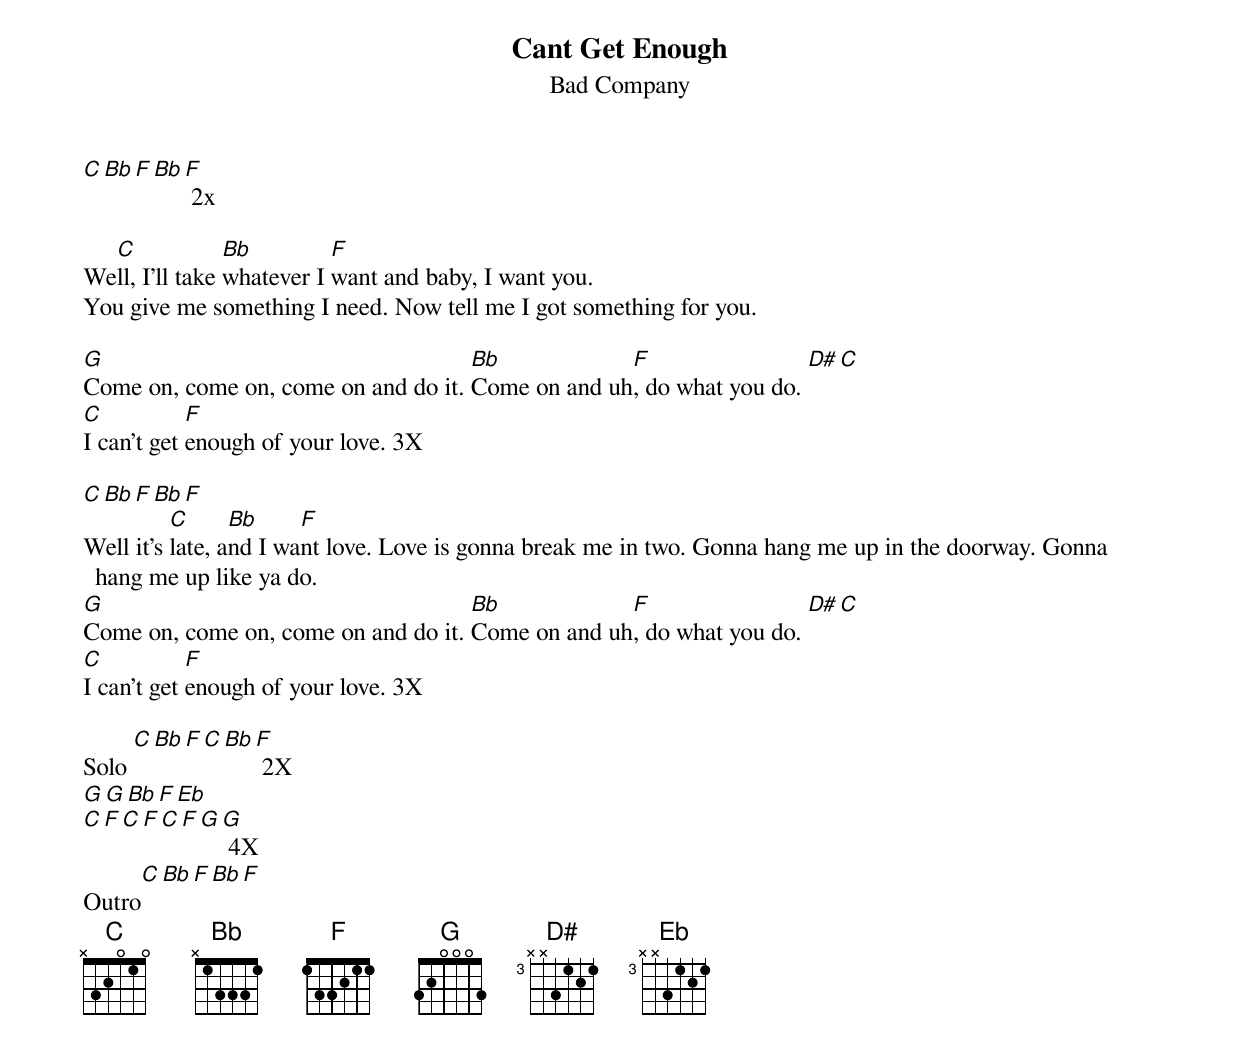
{title:Cant Get Enough}
{subtitle:Bad Company}
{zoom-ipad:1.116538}
[C][Bb][F][Bb][F] 2x

We[C]ll, I'll take [Bb]whatever I [F]want and baby, I want you.
You give me something I need. Now tell me I got something for you.

[G]Come on, come on, come on and do it. [Bb]Come on and uh[F], do what you do. [D#][C]
[C]I can't get [F]enough of your love. 3X

[C][Bb][F][Bb][F]
Well it's [C]late, a[Bb]nd I wa[F]nt love. Love is gonna break me in two. Gonna hang me up in the doorway. Gonna hang me up like ya do.
[G]Come on, come on, come on and do it. [Bb]Come on and uh[F], do what you do. [D#][C]
[C]I can't get [F]enough of your love. 3X

Solo [C][Bb][F][C][Bb][F] 2X
[G][G][Bb][F][Eb]
[C][F][C][F][C][F][G][G] 4X
Outro[C][Bb][F][Bb][F]
